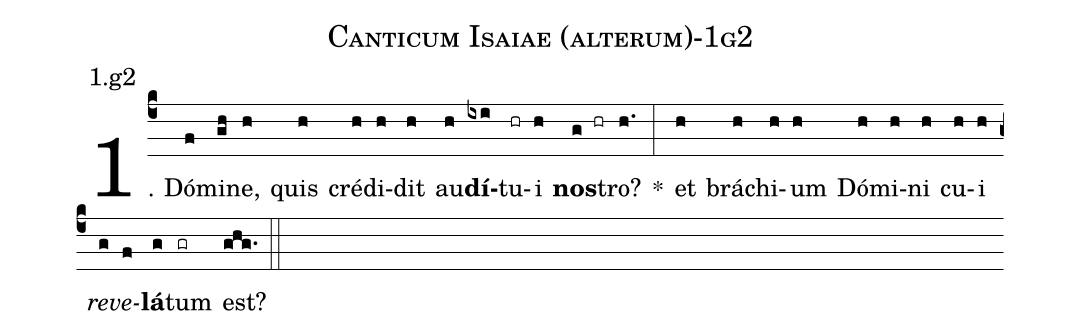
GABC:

name: Canticum Isaiae (alterum)-1g2;
annotation: 1.g2;
%%
(c4)1. Dó(f)mi(gh)ne,(h) quis(h) cré(h)di(h)dit(h) au(h)<b>dí</b>(ixi)tu(hr)i(h) <b>nos</b>(g hr)tro?(h.) *(:) et(h) brá(h)chi(h)um(h) Dó(h)mi(h)ni(h) cu(h)i(h) <i>re</i>(g)<i>ve</i>(f)<b>lá</b>(g)tum(gr) est?(ghg.) (::)
